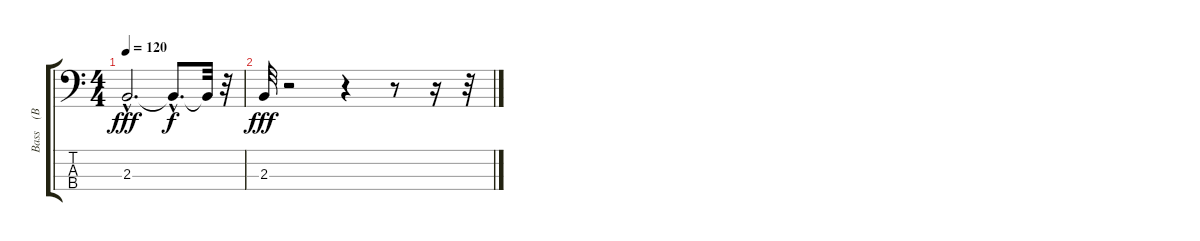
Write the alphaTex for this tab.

\track ("Bass    (BB)" "Bass    (B") {instrument fretlessbass}
\staff {score tabs}
\tuning (G2 D2 A1 E1) {hide}
\ts (4 4)
\tempo 120
\clef f4
\ks c
2.3{hac}.2{d dy fff} 2.3{hac t}.8{d dy f} 2.3{t}.32 r.32 |
2.3.32{dy fff} r.2 r.4 r.8 r.16 r.32
